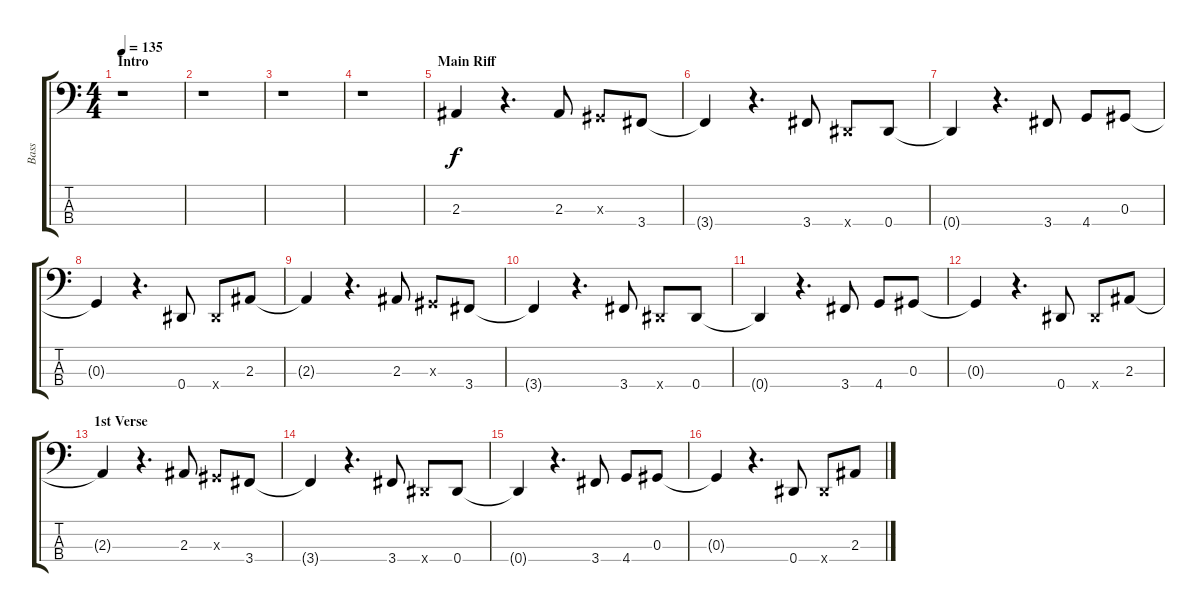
\track ("Bass" "Bass") {instrument electricbasspick}
\staff {score tabs}
\tuning (Gb2 Db2 Ab1 Eb1) {hide}
\ts (4 4)
\section ("" "Intro")
\tempo 135
\clef f4
\ks c
r.1{dy f instrument electricbasspick} |
r.1 |
r.1 |
r.1 |
\section ("" "Main Riff")
2.3.4 r.4{d} 2.3.8 0.3{x}.8 3.4.8 |
3.4{t}.4 r.4{d} 3.4.8 0.4{x}.8 0.4.8 |
0.4{t}.4 r.4{d} 3.4.8 4.4.8 0.3.8 |
0.3{t}.4 r.4{d} 0.4.8 0.4{x}.8 2.3.8 |
2.3{t}.4 r.4{d} 2.3.8 0.3{x}.8 3.4.8 |
3.4{t}.4 r.4{d} 3.4.8 0.4{x}.8 0.4.8 |
0.4{t}.4 r.4{d} 3.4.8 4.4.8 0.3.8 |
0.3{t}.4 r.4{d} 0.4.8 0.4{x}.8 2.3.8 |
\section ("" "1st Verse")
2.3{t}.4 r.4{d} 2.3.8 0.3{x}.8 3.4.8 |
3.4{t}.4 r.4{d} 3.4.8 0.4{x}.8 0.4.8 |
0.4{t}.4 r.4{d} 3.4.8 4.4.8 0.3.8 |
0.3{t}.4 r.4{d} 0.4.8 0.4{x}.8 2.3.8
